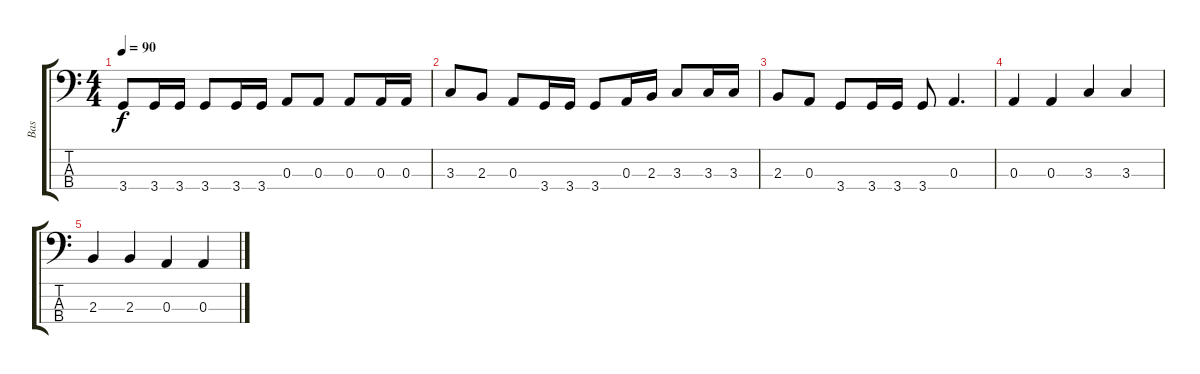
\track ("Bas" "Bas") {instrument electricbassfinger}
\staff {score tabs}
\tuning (G2 D2 A1 E1) {hide}
\ts (4 4)
\tempo 90
\clef f4
\ks c
3.4.8{dy f} 3.4.16 3.4.16 3.4.8 3.4.16 3.4.16 0.3.8 0.3.8 0.3.8 0.3.16 0.3.16 |
3.3.8 2.3.8 0.3.8 3.4.16 3.4.16 3.4.8 0.3.16 2.3.16 3.3.8 3.3.16 3.3.16 |
2.3.8 0.3.8 3.4.8 3.4.16 3.4.16 3.4.8 0.3.4{d} |
0.3.4 0.3.4 3.3.4 3.3.4 |
2.3.4 2.3.4 0.3.4 0.3.4
